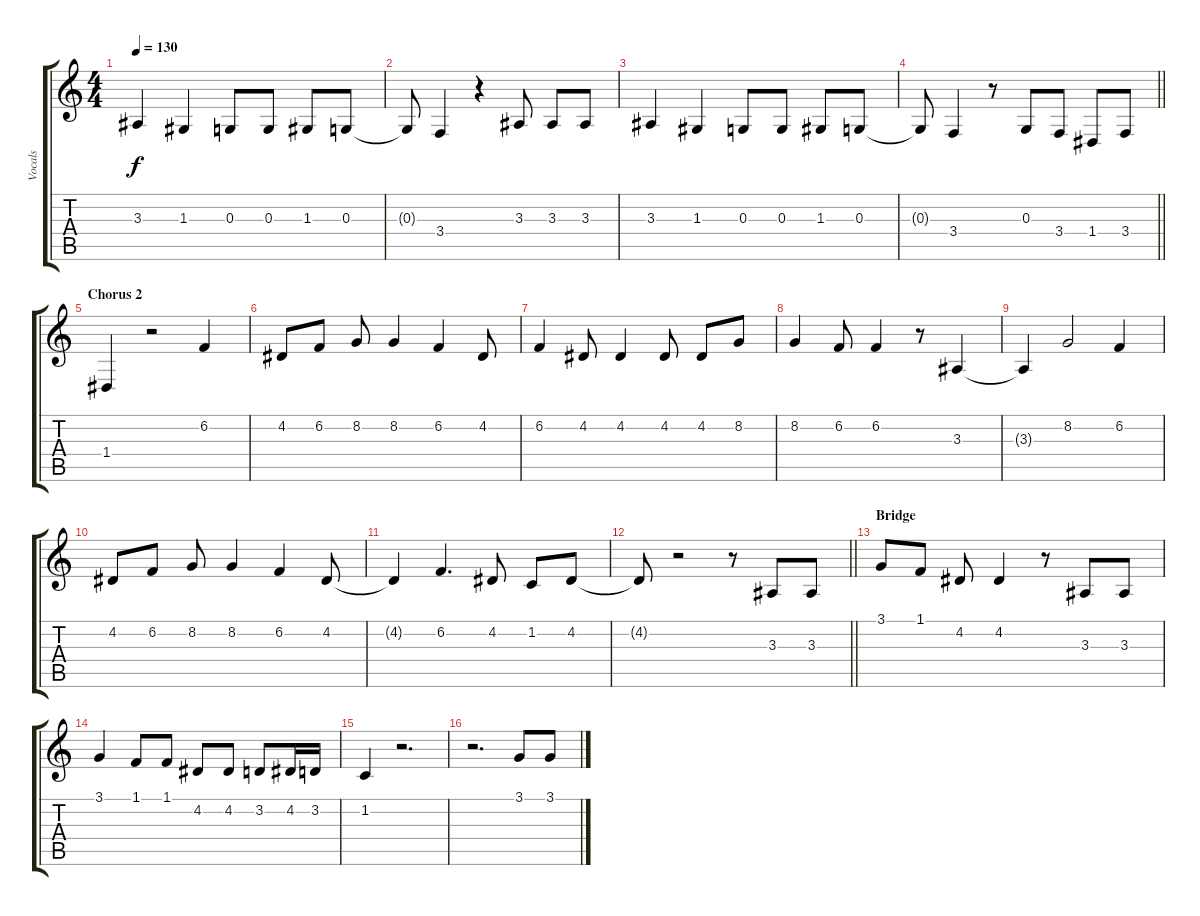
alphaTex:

\track ("Vocals" "Vocals") {instrument lead2sawtooth}
\staff {score tabs}
\tuning (E4 B3 G3 D3 A2 E2) {hide}
\ts (4 4)
\tempo 130
\clef g2
\ks c
3.3.4{dy f} 1.3.4 0.3.8 0.3.8 1.3.8 0.3.8 |
0.3{t}.8 3.4.4 r.4 3.3.8 3.3.8 3.3.8 |
3.3.4 1.3.4 0.3.8 0.3.8 1.3.8 0.3.8 |
\barLineRight lightlight
0.3{t}.8 3.4.4 r.8 0.3.8 3.4.8 1.4.8 3.4.8 |
\section ("" "Chorus 2")
1.4.4 r.2 6.2.4 |
4.2.8 6.2.8 8.2.8 8.2.4 6.2.4 4.2.8 |
6.2.4 4.2.8 4.2.4 4.2.8 4.2.8 8.2.8 |
8.2.4 6.2.8 6.2.4 r.8 3.3.4 |
3.3{t}.4 8.2.2 6.2.4 |
4.2.8 6.2.8 8.2.8 8.2.4 6.2.4 4.2.8 |
4.2{t}.4 6.2.4{d} 4.2.8 1.2.8 4.2.8 |
\barLineRight lightlight
4.2{t}.8 r.2 r.8 3.3.8 3.3.8 |
\section ("" "Bridge")
3.1.8 1.1.8 4.2.8 4.2.4 r.8 3.3.8 3.3.8 |
3.1.4 1.1.8 1.1.8 4.2.8 4.2.8 3.2.8 4.2.16 3.2.16 |
1.2.4 r.2{d} |
r.2{d} 3.1.8 3.1.8
